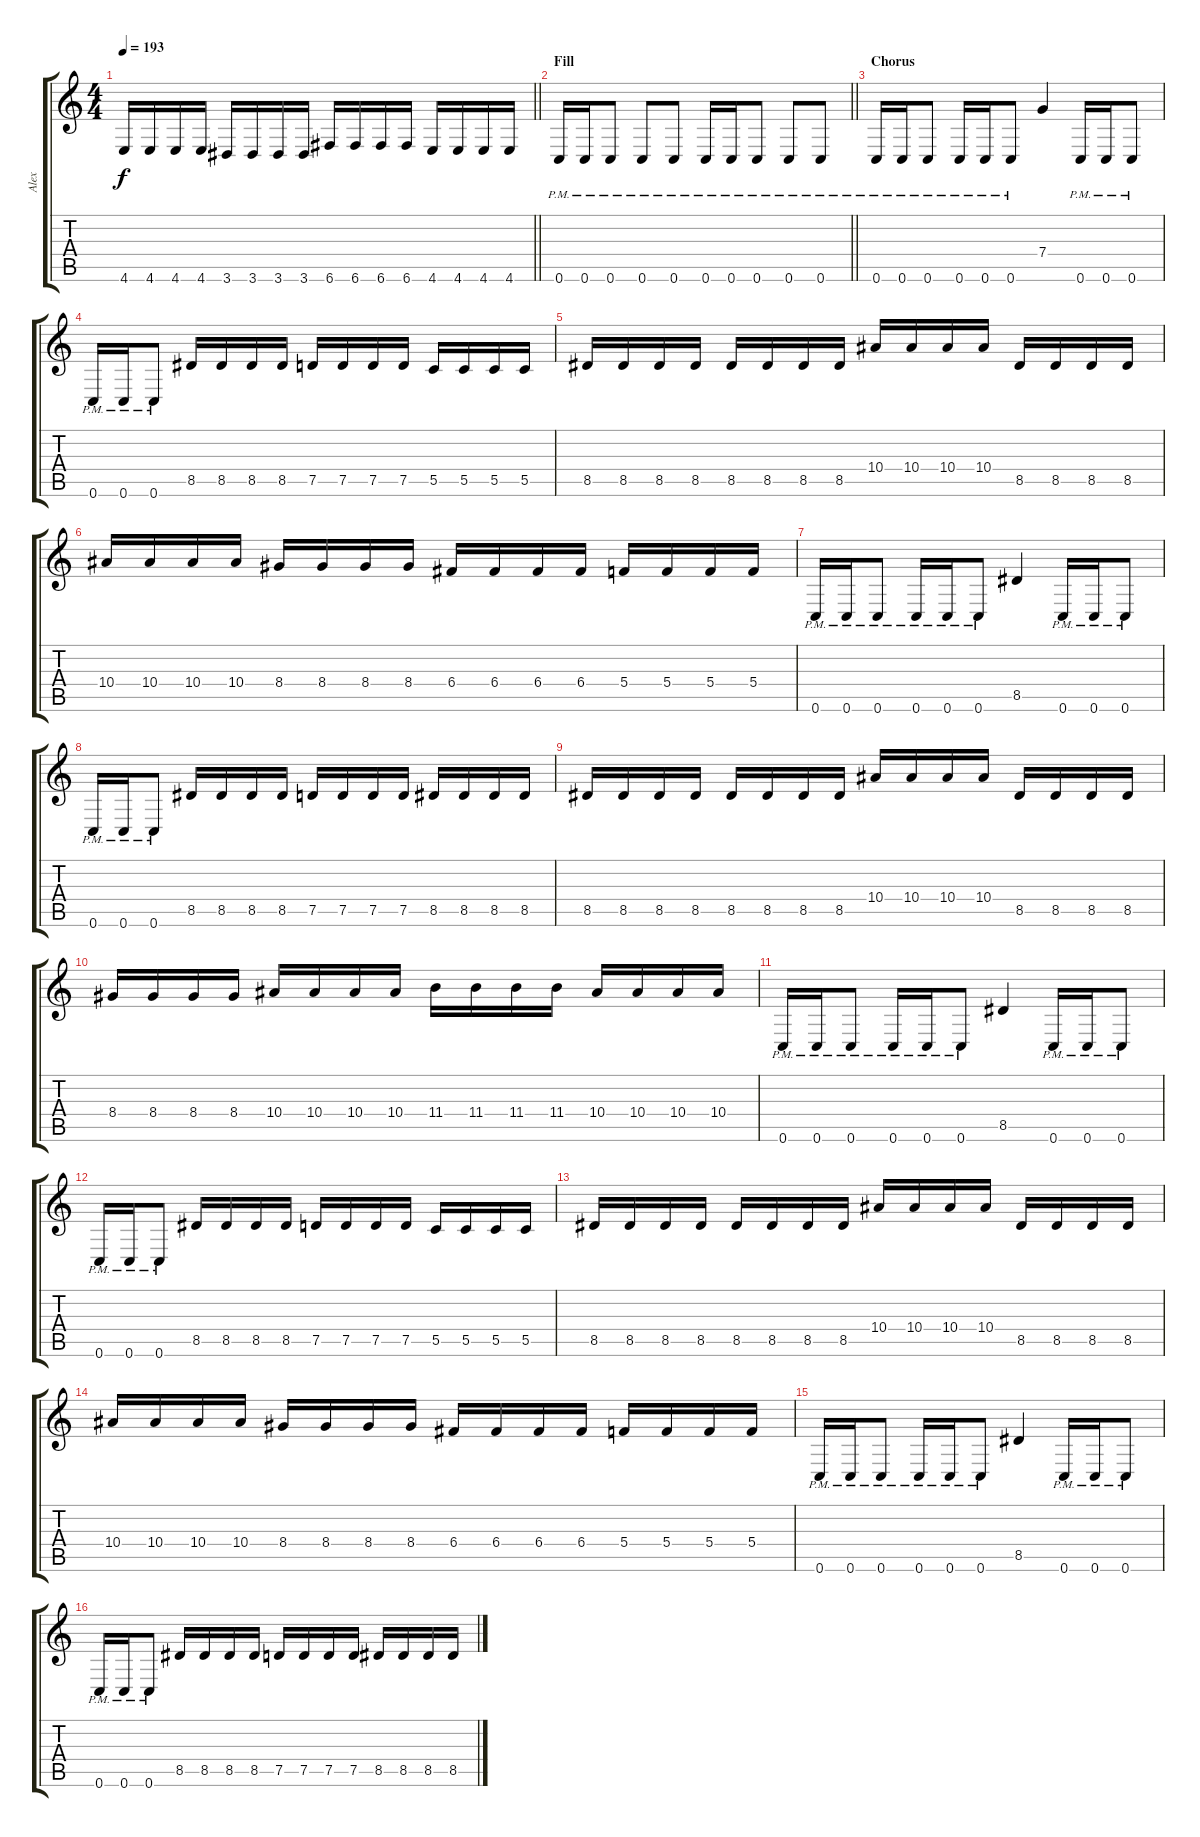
\track ("Alex" "Alex") {instrument distortionguitar}
\staff {score tabs}
\tuning (D4 A3 F3 C3 G2 C2) {hide}
\ts (4 4)
\tempo 193
\clef g2
\barLineRight lightlight
\ks c
4.6.16{dy f} 4.6.16 4.6.16 4.6.16 3.6.16 3.6.16 3.6.16 3.6.16 6.6.16 6.6.16 6.6.16 6.6.16 4.6.16 4.6.16 4.6.16 4.6.16 |
\section ("" "Fill")
\barLineRight lightlight
0.6{pm}.16 0.6{pm}.16 0.6{pm}.8 0.6{pm}.8 0.6{pm}.8 0.6{pm}.16 0.6{pm}.16 0.6{pm}.8 0.6{pm}.8 0.6{pm}.8 |
\section ("" "Chorus")
0.6{pm}.16 0.6{pm}.16 0.6{pm}.8 0.6{pm}.16 0.6{pm}.16 0.6{pm}.8 7.4.4 0.6{pm}.16 0.6{pm}.16 0.6{pm}.8 |
0.6{pm}.16 0.6{pm}.16 0.6{pm}.8 8.5.16 8.5.16 8.5.16 8.5.16 7.5.16 7.5.16 7.5.16 7.5.16 5.5.16 5.5.16 5.5.16 5.5.16 |
8.5.16 8.5.16 8.5.16 8.5.16 8.5.16 8.5.16 8.5.16 8.5.16 10.4.16 10.4.16 10.4.16 10.4.16 8.5.16 8.5.16 8.5.16 8.5.16 |
10.4.16 10.4.16 10.4.16 10.4.16 8.4.16 8.4.16 8.4.16 8.4.16 6.4.16 6.4.16 6.4.16 6.4.16 5.4.16 5.4.16 5.4.16 5.4.16 |
0.6{pm}.16 0.6{pm}.16 0.6{pm}.8 0.6{pm}.16 0.6{pm}.16 0.6{pm}.8 8.5.4 0.6{pm}.16 0.6{pm}.16 0.6{pm}.8 |
0.6{pm}.16 0.6{pm}.16 0.6{pm}.8 8.5.16 8.5.16 8.5.16 8.5.16 7.5.16 7.5.16 7.5.16 7.5.16 8.5.16 8.5.16 8.5.16 8.5.16 |
8.5.16 8.5.16 8.5.16 8.5.16 8.5.16 8.5.16 8.5.16 8.5.16 10.4.16 10.4.16 10.4.16 10.4.16 8.5.16 8.5.16 8.5.16 8.5.16 |
8.4.16 8.4.16 8.4.16 8.4.16 10.4.16 10.4.16 10.4.16 10.4.16 11.4.16 11.4.16 11.4.16 11.4.16 10.4.16 10.4.16 10.4.16 10.4.16 |
0.6{pm}.16 0.6{pm}.16 0.6{pm}.8 0.6{pm}.16 0.6{pm}.16 0.6{pm}.8 8.5.4 0.6{pm}.16 0.6{pm}.16 0.6{pm}.8 |
0.6{pm}.16 0.6{pm}.16 0.6{pm}.8 8.5.16 8.5.16 8.5.16 8.5.16 7.5.16 7.5.16 7.5.16 7.5.16 5.5.16 5.5.16 5.5.16 5.5.16 |
8.5.16 8.5.16 8.5.16 8.5.16 8.5.16 8.5.16 8.5.16 8.5.16 10.4.16 10.4.16 10.4.16 10.4.16 8.5.16 8.5.16 8.5.16 8.5.16 |
10.4.16 10.4.16 10.4.16 10.4.16 8.4.16 8.4.16 8.4.16 8.4.16 6.4.16 6.4.16 6.4.16 6.4.16 5.4.16 5.4.16 5.4.16 5.4.16 |
0.6{pm}.16 0.6{pm}.16 0.6{pm}.8 0.6{pm}.16 0.6{pm}.16 0.6{pm}.8 8.5.4 0.6{pm}.16 0.6{pm}.16 0.6{pm}.8 |
0.6{pm}.16 0.6{pm}.16 0.6{pm}.8 8.5.16 8.5.16 8.5.16 8.5.16 7.5.16 7.5.16 7.5.16 7.5.16 8.5.16 8.5.16 8.5.16 8.5.16
